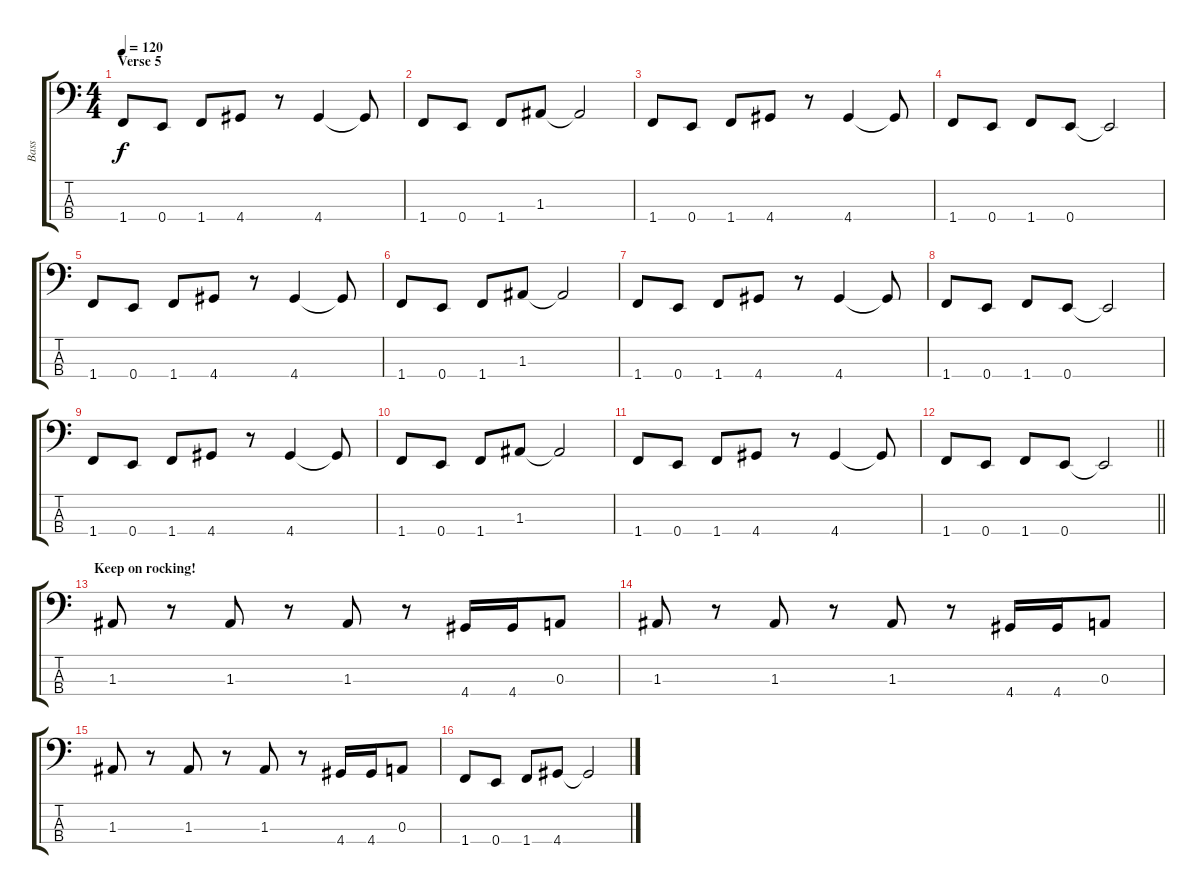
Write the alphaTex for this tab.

\track ("Bass" "Bass") {instrument electricbassfinger}
\staff {score tabs}
\tuning (G2 D2 A1 E1) {hide}
\ts (4 4)
\section ("" "Verse 5")
\tempo 120
\clef f4
\ks c
1.4.8{dy f} 0.4.8 1.4.8 4.4.8 r.8 4.4.4 4.4{t}.8 |
1.4.8 0.4.8 1.4.8 1.3.8 1.3{t}.2 |
1.4.8 0.4.8 1.4.8 4.4.8 r.8 4.4.4 4.4{t}.8 |
1.4.8 0.4.8 1.4.8 0.4.8 0.4{t}.2 |
1.4.8 0.4.8 1.4.8 4.4.8 r.8 4.4.4 4.4{t}.8 |
1.4.8 0.4.8 1.4.8 1.3.8 1.3{t}.2 |
1.4.8 0.4.8 1.4.8 4.4.8 r.8 4.4.4 4.4{t}.8 |
1.4.8 0.4.8 1.4.8 0.4.8 0.4{t}.2 |
1.4.8 0.4.8 1.4.8 4.4.8 r.8 4.4.4 4.4{t}.8 |
1.4.8 0.4.8 1.4.8 1.3.8 1.3{t}.2 |
1.4.8 0.4.8 1.4.8 4.4.8 r.8 4.4.4 4.4{t}.8 |
\barLineRight lightlight
1.4.8 0.4.8 1.4.8 0.4.8 0.4{t}.2 |
\section ("" "Keep on rocking!")
1.3.8 r.8 1.3.8 r.8 1.3.8 r.8 4.4.16 4.4.16 0.3.8 |
1.3.8 r.8 1.3.8 r.8 1.3.8 r.8 4.4.16 4.4.16 0.3.8 |
1.3.8 r.8 1.3.8 r.8 1.3.8 r.8 4.4.16 4.4.16 0.3.8 |
1.4.8 0.4.8 1.4.8 4.4.8 4.4{t}.2
